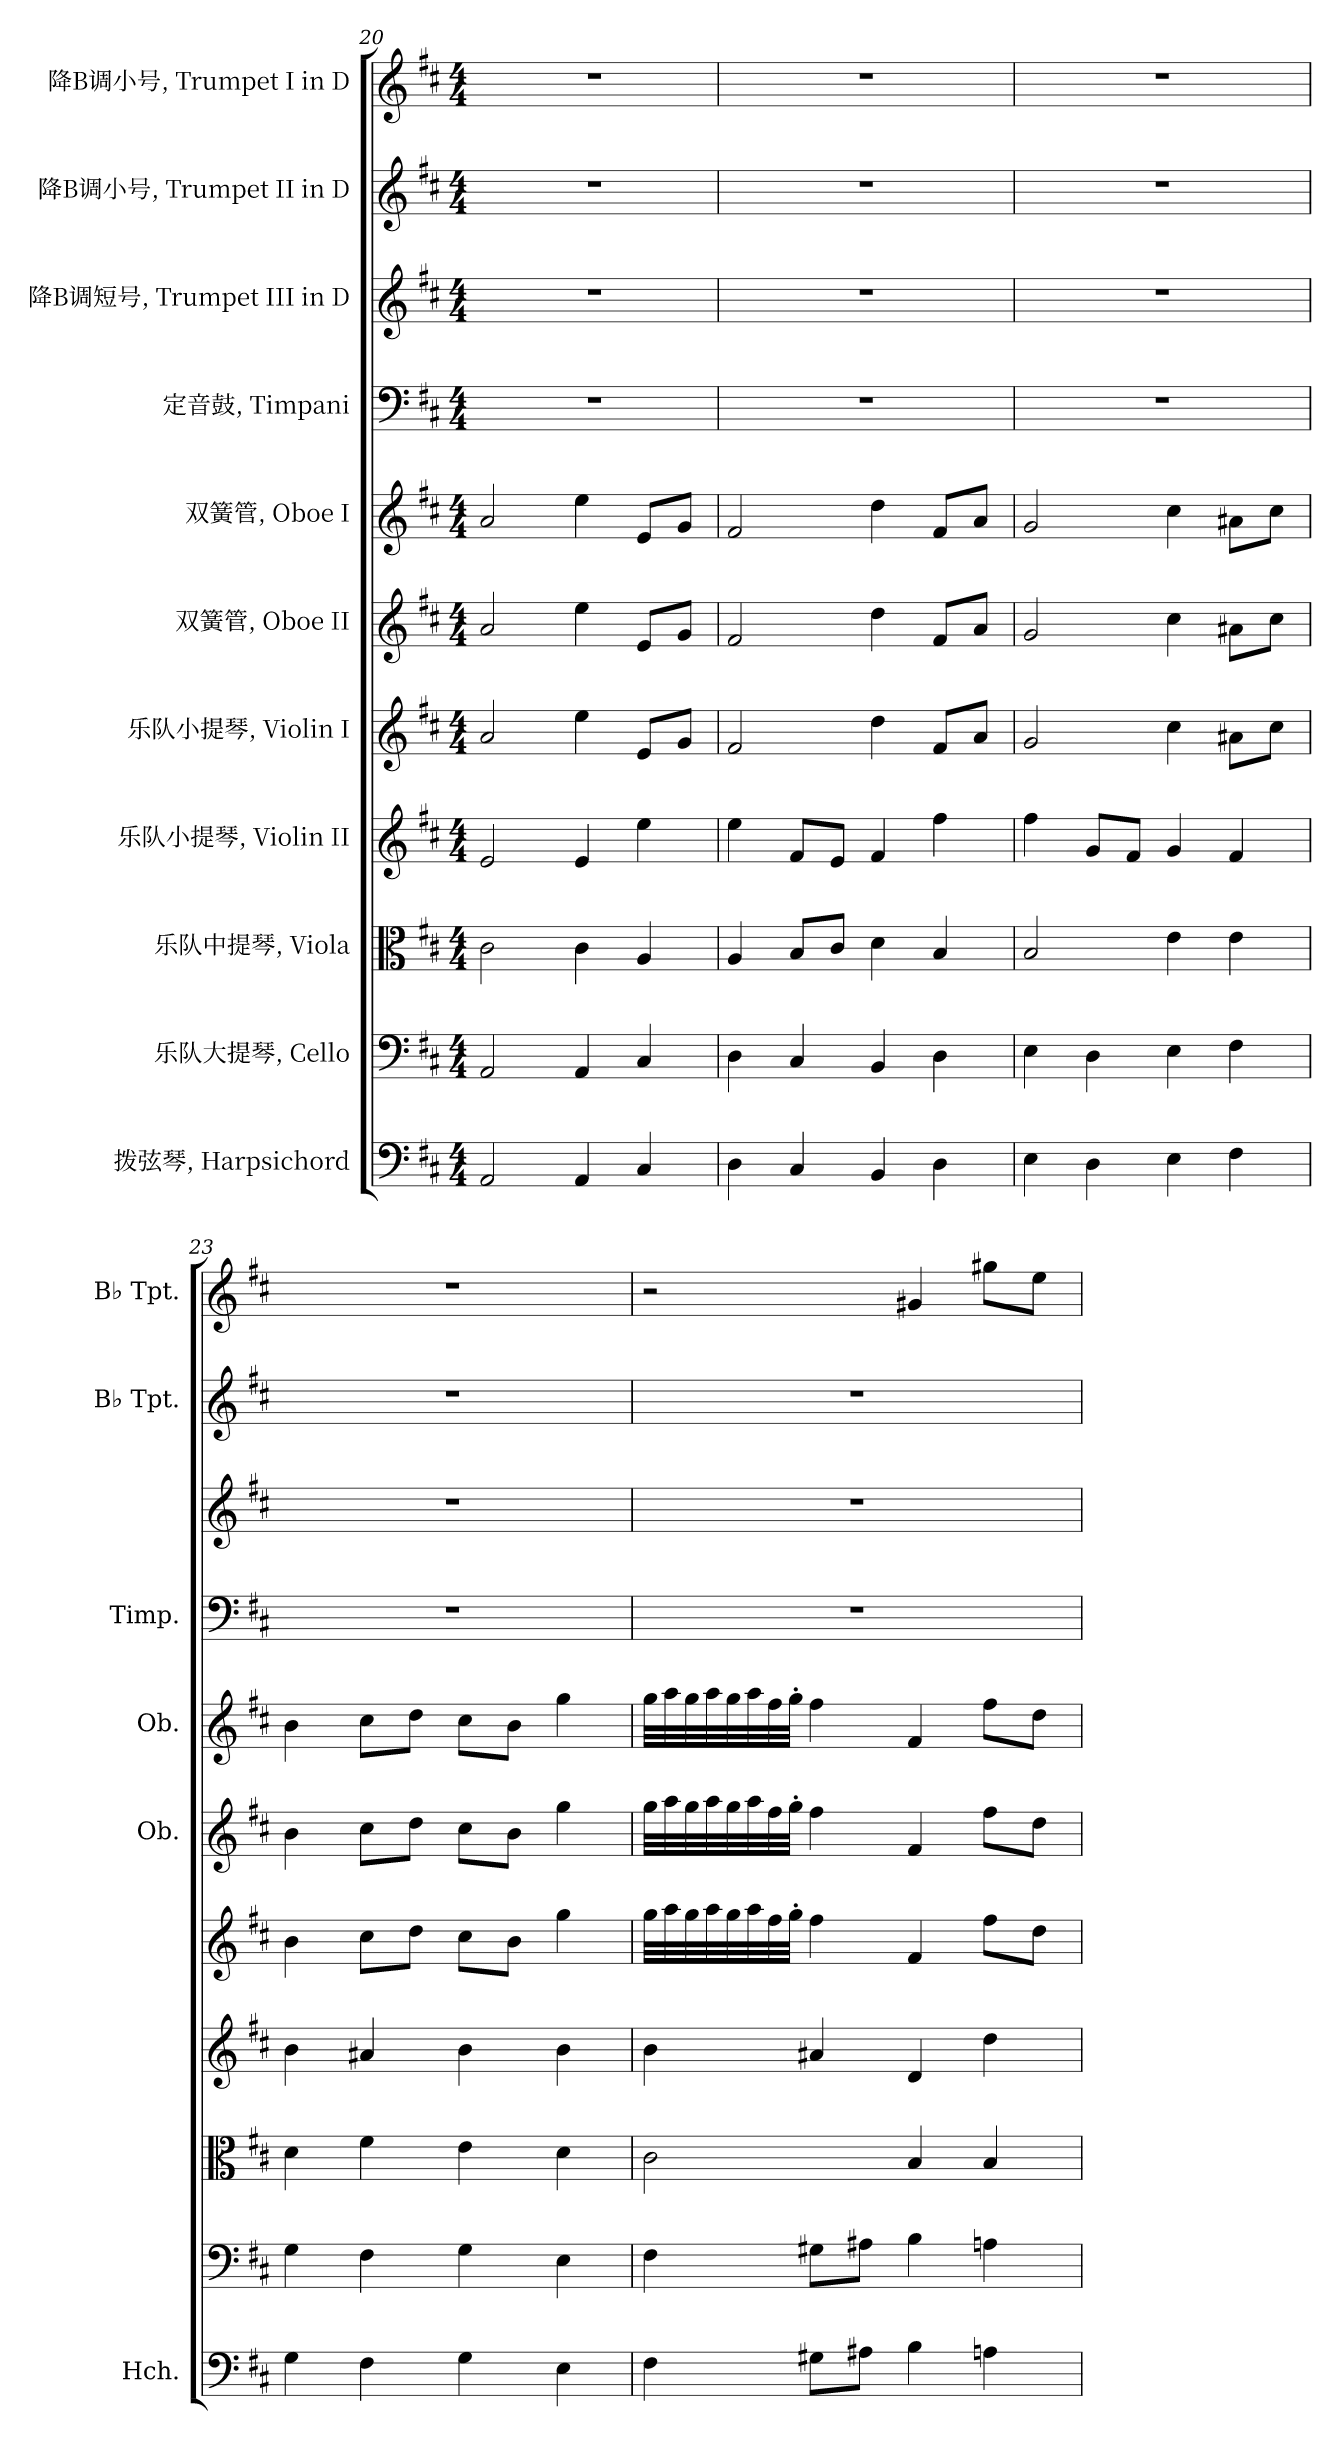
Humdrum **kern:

**kern	**kern	**kern	**kern	**kern	**kern	**kern	**kern	**kern	**kern	**kern
*part11	*part10	*part9	*part8	*part7	*part6	*part5	*part4	*part3	*part2	*part1
*staff11	*staff10	*staff9	*staff8	*staff7	*staff6	*staff5	*staff4	*staff3	*staff2	*staff1
*I"拨弦琴, Harpsichord	*I"乐队大提琴, Cello	*I"乐队中提琴, Viola	*I"乐队小提琴, Violin II	*I"乐队小提琴, Violin I	*I"双簧管, Oboe II	*I"双簧管, Oboe I	*I"定音鼓, Timpani	*I"降B调短号, Trumpet III in D	*I"降B调小号, Trumpet II in D	*I"降B调小号, Trumpet I in D
*I'Hch.	*	*	*	*	*I'Ob.	*I'Ob.	*I'Timp.	*	*I'B♭ Tpt.	*I'B♭ Tpt.
*clefF4	*clefF4	*clefC3	*clefG2	*clefG2	*clefG2	*clefG2	*clefF4	*clefG2	*clefG2	*clefG2
*	*	*	*	*	*	*	*	*ITrd1c2	*ITrd1c2	*ITrd1c2
*k[f#c#]	*k[f#c#]	*k[f#c#]	*k[f#c#]	*k[f#c#]	*k[f#c#]	*k[f#c#]	*k[f#c#]	*k[]	*k[]	*k[]
*M4/4	*M4/4	*M4/4	*M4/4	*M4/4	*M4/4	*M4/4	*M4/4	*M4/4	*M4/4	*M4/4
=20	=20	=20	=20	=20	=20	=20	=20	=20	=20	=20
2AA/	2AA/	2c#\	2e/	2a/	2a/	2a/	1r	1r	1r	1r
4AA/	4AA/	4c#\	4e/	4ee\	4ee\	4ee\	.	.	.	.
4C#/	4C#/	4A/	4ee\	8e/L	8e/L	8e/L	.	.	.	.
.	.	.	.	8g/J	8g/J	8g/J	.	.	.	.
=21	=21	=21	=21	=21	=21	=21	=21	=21	=21	=21
4D\	4D\	4A/	4ee\	2f#/	2f#/	2f#/	1r	1r	1r	1r
4C#/	4C#/	8B/L	8f#/L	.	.	.	.	.	.	.
.	.	8c#/J	8e/J	.	.	.	.	.	.	.
4BB/	4BB/	4d\	4f#/	4dd\	4dd\	4dd\	.	.	.	.
4D\	4D\	4B/	4ff#\	8f#/L	8f#/L	8f#/L	.	.	.	.
.	.	.	.	8a/J	8a/J	8a/J	.	.	.	.
=22	=22	=22	=22	=22	=22	=22	=22	=22	=22	=22
4E\	4E\	2B/	4ff#\	2g/	2g/	2g/	1r	1r	1r	1r
4D\	4D\	.	8g/L	.	.	.	.	.	.	.
.	.	.	8f#/J	.	.	.	.	.	.	.
4E\	4E\	4e\	4g/	4cc#\	4cc#\	4cc#\	.	.	.	.
4F#\	4F#\	4e\	4f#/	8a#X\L	8a#X\L	8a#X\L	.	.	.	.
.	.	.	.	8cc#\J	8cc#\J	8cc#\J	.	.	.	.
!!LO:PB:g=z
=23	=23	=23	=23	=23	=23	=23	=23	=23	=23	=23
4G\	4G\	4d\	4b\	4b\	4b\	4b\	1r	1r	1r	1r
4F#\	4F#\	4f#\	4a#X/	8cc#\L	8cc#\L	8cc#\L	.	.	.	.
.	.	.	.	8dd\J	8dd\J	8dd\J	.	.	.	.
4G\	4G\	4e\	4b\	8cc#\L	8cc#\L	8cc#\L	.	.	.	.
.	.	.	.	8b\J	8b\J	8b\J	.	.	.	.
4E\	4E\	4d\	4b\	4gg\	4gg\	4gg\	.	.	.	.
=24	=24	=24	=24	=24	=24	=24	=24	=24	=24	=24
4F#\	4F#\	2c#\	4b\	32gg\LLL	32gg\LLL	32gg\LLL	1r	1r	1r	2r
.	.	.	.	32aa\	32aa\	32aa\	.	.	.	.
.	.	.	.	32gg\	32gg\	32gg\	.	.	.	.
.	.	.	.	32aa\	32aa\	32aa\	.	.	.	.
.	.	.	.	32gg\	32gg\	32gg\	.	.	.	.
.	.	.	.	32aa\	32aa\	32aa\	.	.	.	.
.	.	.	.	32ff#\	32ff#\	32ff#\	.	.	.	.
.	.	.	.	32gg'\JJJ	32gg'\JJJ	32gg'\JJJ	.	.	.	.
8G#X\L	8G#X\L	.	4a#X/	4ff#\	4ff#\	4ff#\	.	.	.	.
8A#X\J	8A#X\J	.	.	.	.	.	.	.	.	.
4B\	4B\	4B/	4d/	4f#/	4f#/	4f#/	.	.	.	4f#X/
4An\	4An\	4B/	4dd\	8ff#\L	8ff#\L	8ff#\L	.	.	.	8ff#X\L
.	.	.	.	8dd\J	8dd\J	8dd\J	.	.	.	8dd\J
=	=	=	=	=	=	=	=	=	=	=
*-	*-	*-	*-	*-	*-	*-	*-	*-	*-	*-
